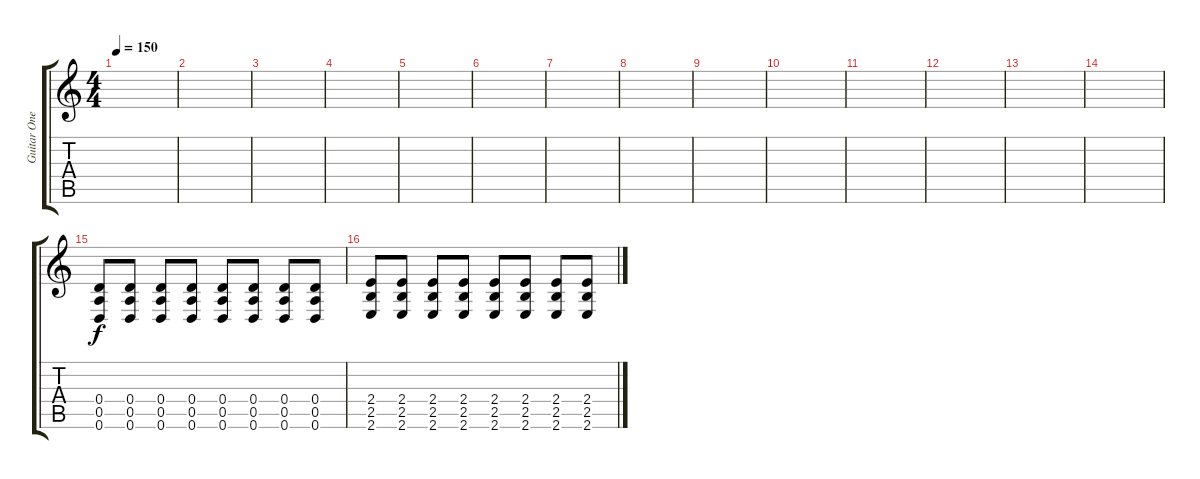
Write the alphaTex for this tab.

\track ("Guitar One Double" "Guitar One") {instrument overdrivenguitar}
\staff {score tabs}
\tuning (E4 B3 G3 D3 A2 D2) {hide}
\ts (4 4)
\tempo 150
\clef g2
\ks c
|
|
|
|
|
|
|
|
|
|
|
|
|
|
(0.4 0.5 0.6).8 (0.4 0.5 0.6).8 (0.4 0.5 0.6).8 (0.4 0.5 0.6).8 (0.4 0.5 0.6).8 (0.4 0.5 0.6).8 (0.4 0.5 0.6).8 (0.4 0.5 0.6).8 |
(2.4 2.5 2.6).8 (2.4 2.5 2.6).8 (2.4 2.5 2.6).8 (2.4 2.5 2.6).8 (2.4 2.5 2.6).8 (2.4 2.5 2.6).8 (2.4 2.5 2.6).8 (2.4 2.5 2.6).8
